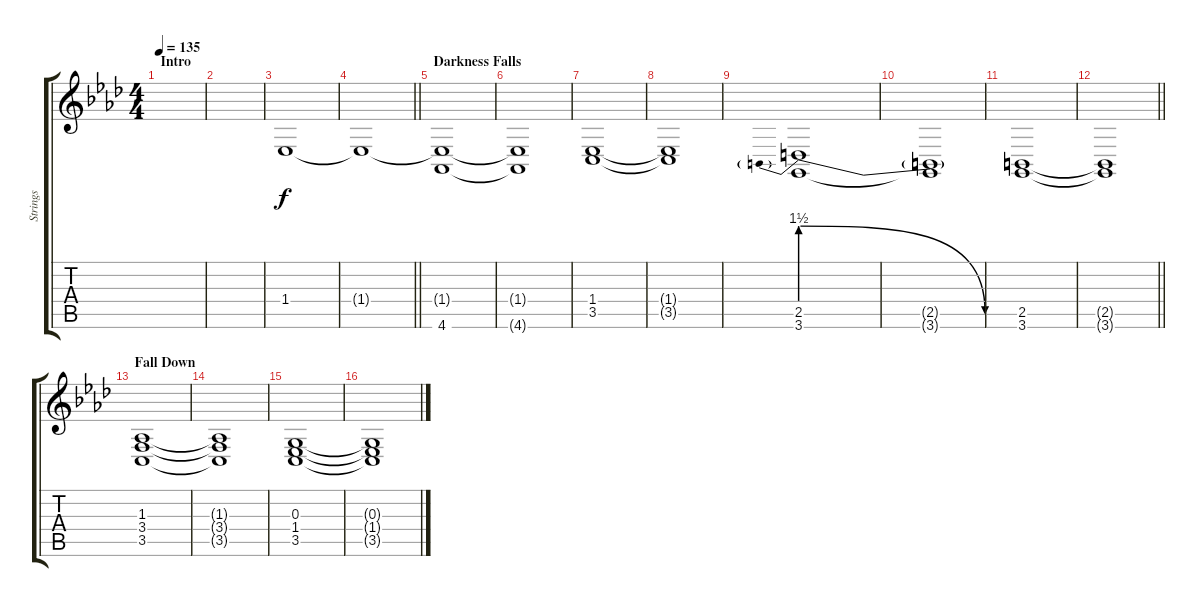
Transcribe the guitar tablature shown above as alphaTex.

\track ("Strings" "Strings") {instrument stringensemble1}
\staff {score tabs}
\tuning (E4 B3 G3 D3 A2 E2) {hide}
\ts (4 4)
\section ("" "Intro")
\tempo 135
\clef g2
\ks ab
|
|
1.4.1{volume 11} |
\barLineRight lightlight
1.4{t}.1 |
\section ("" "Darkness Falls")
(1.4{t} 4.6).1 |
(1.4{t} 4.6{t}).1 |
(1.4 3.5).1 |
(1.4{t} 3.5{t}).1 |
(2.5{be (prebendrelease 0 6 60 0)} 3.6).1 |
(2.5{t} 3.6{t}).1 |
(2.5 3.6).1 |
\barLineRight lightlight
(2.5{t} 3.6{t}).1 |
\section ("" "Fall Down")
(1.3 3.4 3.5).1 |
(1.3{t} 3.4{t} 3.5{t}).1 |
(0.3 1.4 3.5).1 |
(0.3{t} 1.4{t} 3.5{t}).1
